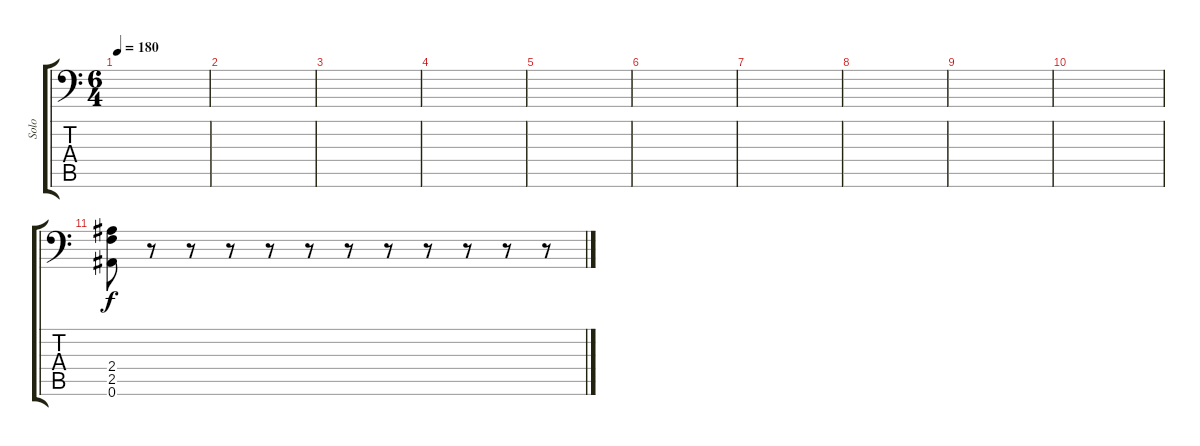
\track ("Solo" "Solo") {instrument distortionguitar}
\staff {score tabs}
\tuning (Bb3 F3 Db3 Ab2 Eb2 Bb1) {hide}
\ts (6 4)
\tempo 180
\clef f4
\ks c
|
|
|
|
|
|
|
|
|
|
(2.4 2.5 0.6).8 r.8 r.8 r.8 r.8 r.8 r.8 r.8 r.8 r.8 r.8 r.8
